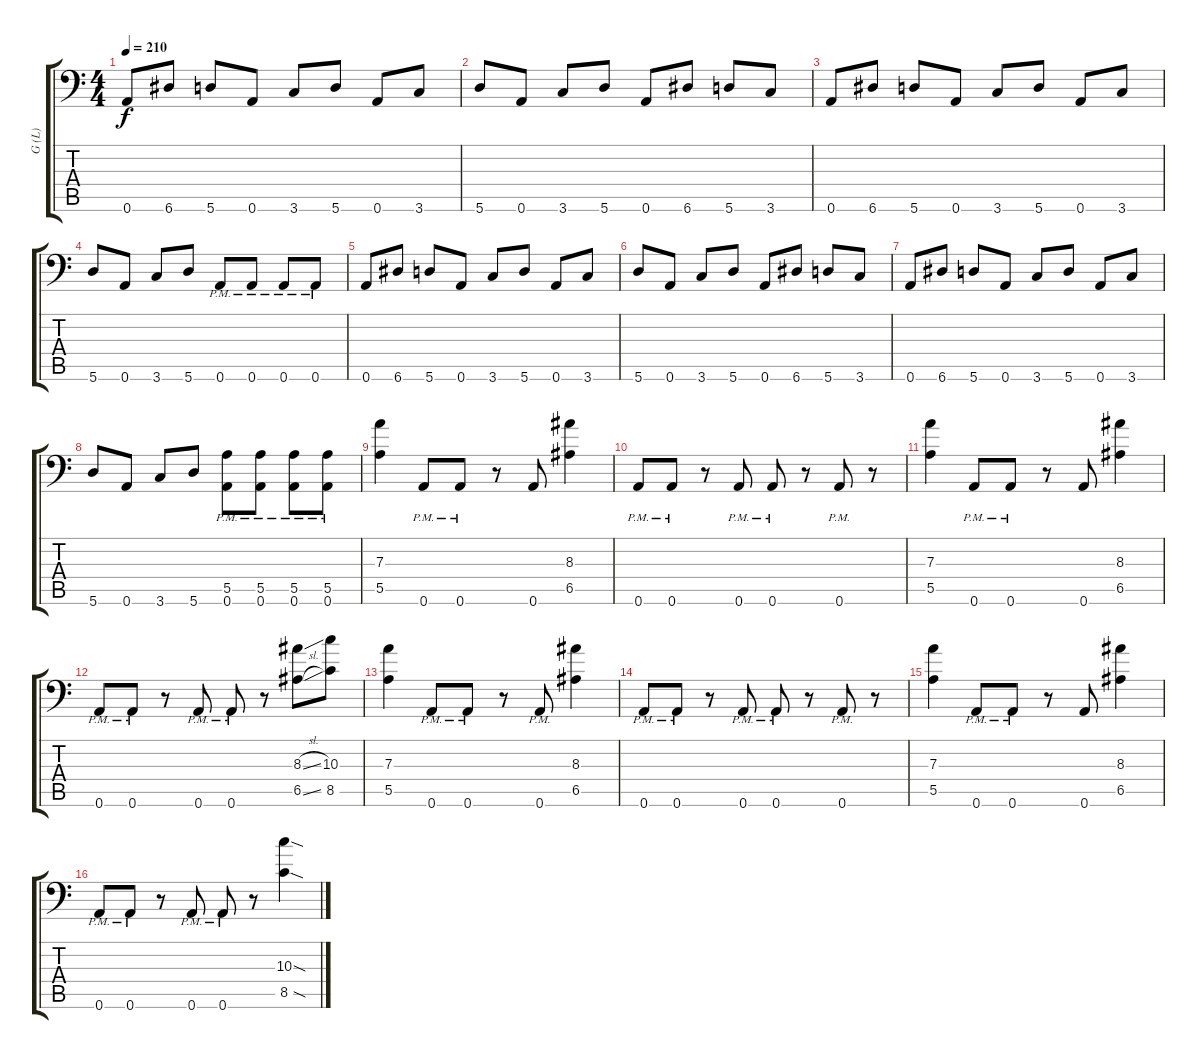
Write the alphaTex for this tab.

\track ("G (L)" "G (L)") {instrument distortionguitar}
\staff {score tabs}
\tuning (D4 A3 D3 A2 E2 A1) {hide}
\ts (4 4)
\tempo 210
\clef f4
\ks c
0.6.8{dy f} 6.6.8 5.6.8 0.6.8 3.6.8 5.6.8 0.6.8 3.6.8 |
5.6.8 0.6.8 3.6.8 5.6.8 0.6.8 6.6.8 5.6.8 3.6.8 |
0.6.8 6.6.8 5.6.8 0.6.8 3.6.8 5.6.8 0.6.8 3.6.8 |
5.6.8 0.6.8 3.6.8 5.6.8 0.6{pm}.8 0.6{pm}.8 0.6{pm}.8 0.6{pm}.8 |
0.6.8 6.6.8 5.6.8 0.6.8 3.6.8 5.6.8 0.6.8 3.6.8 |
5.6.8 0.6.8 3.6.8 5.6.8 0.6.8 6.6.8 5.6.8 3.6.8 |
0.6.8 6.6.8 5.6.8 0.6.8 3.6.8 5.6.8 0.6.8 3.6.8 |
5.6.8 0.6.8 3.6.8 5.6.8 (5.5{pm} 0.6{pm}).8 (5.5{pm} 0.6{pm}).8 (5.5{pm} 0.6{pm}).8 (5.5{pm} 0.6{pm}).8 |
(7.3 5.5).4 0.6{pm}.8 0.6{pm}.8 r.8 0.6.8 (8.3 6.5).4 |
0.6{pm}.8 0.6{pm}.8 r.8 0.6{pm}.8 0.6{pm}.8 r.8 0.6{pm}.8 r.8 |
(7.3 5.5).4 0.6{pm}.8 0.6{pm}.8 r.8 0.6.8 (8.3 6.5).4 |
0.6{pm}.8 0.6{pm}.8 r.8 0.6{pm}.8 0.6{pm}.8 r.8 (8.3{sl} 6.5{sl}).8 (10.3 8.5).8 |
(7.3 5.5).4 0.6{pm}.8 0.6{pm}.8 r.8 0.6{pm}.8 (8.3 6.5).4 |
0.6{pm}.8 0.6{pm}.8 r.8 0.6{pm}.8 0.6{pm}.8 r.8 0.6{pm}.8 r.8 |
(7.3 5.5).4 0.6{pm}.8 0.6{pm}.8 r.8 0.6.8 (8.3 6.5).4 |
0.6{pm}.8 0.6{pm}.8 r.8 0.6{pm}.8 0.6{pm}.8 r.8 (10.3{sod} 8.5{sod}).4
